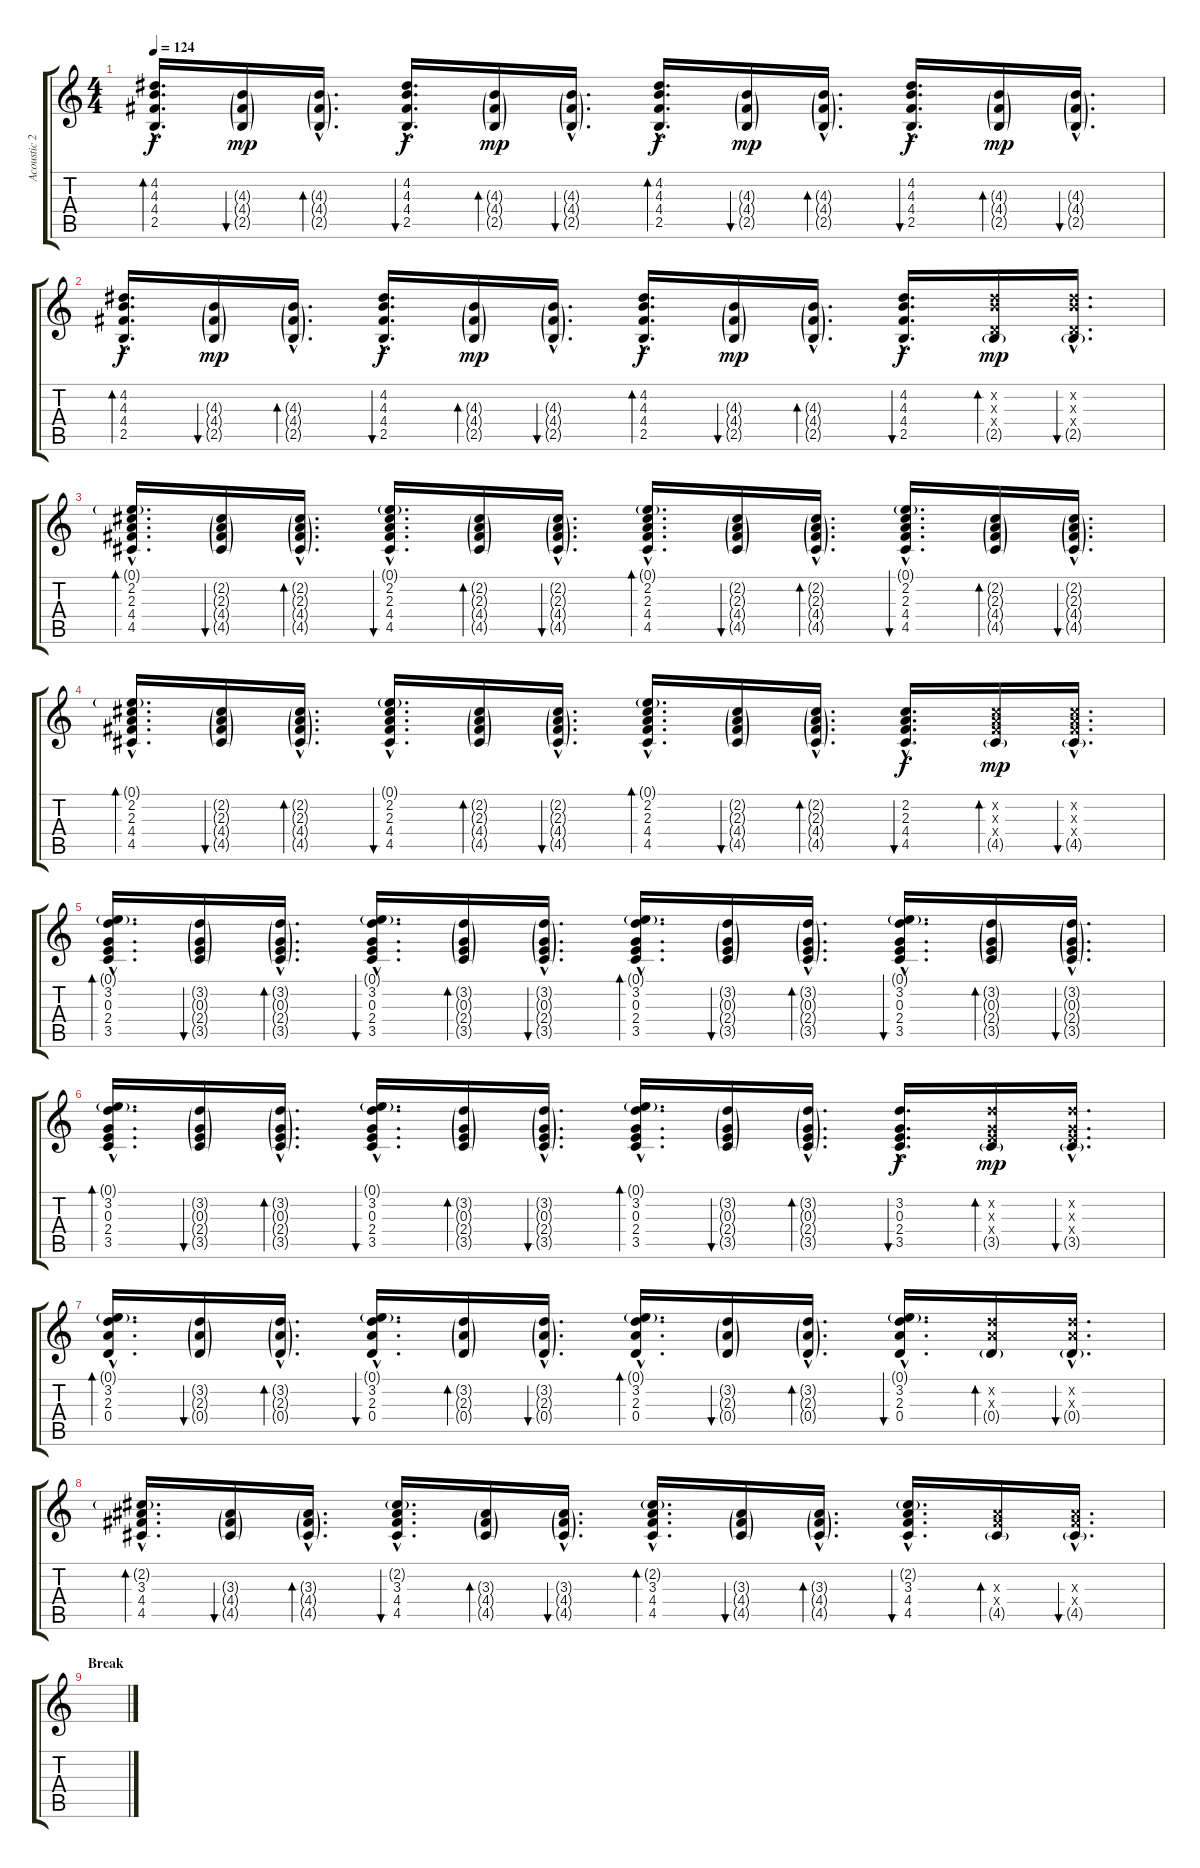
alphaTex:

\track ("Acoustic 2 (Dub)" "Acoustic 2") {instrument acousticguitarsteel}
\staff {score tabs}
\tuning (E4 B3 G3 D3 A2 E2) {hide}
\ts (4 4)
\tempo 124
\clef g2
\ks c
(4.2{hac} 4.3{hac} 4.4{hac} 2.5{hac}).16{d bd 60 dy f} (4.3{g} 4.4{g} 2.5{g}).16{bu 60 dy mp} (4.3{g hac} 4.4{g hac} 2.5{g hac}).16{d bd 60} (4.2{hac} 4.3{hac} 4.4{hac} 2.5{hac}).16{d bu 60 dy f} (4.3{g} 4.4{g} 2.5{g}).16{bd 60 dy mp} (4.3{g hac} 4.4{g hac} 2.5{g hac}).16{d bu 60} (4.2{hac} 4.3{hac} 4.4{hac} 2.5{hac}).16{d bd 60 dy f} (4.3{g} 4.4{g} 2.5{g}).16{bu 60 dy mp} (4.3{g hac} 4.4{g hac} 2.5{g hac}).16{d bd 60} (4.2{hac} 4.3{hac} 4.4{hac} 2.5{hac}).16{d bu 60 dy f} (4.3{g} 4.4{g} 2.5{g}).16{bd 60 dy mp} (4.3{g hac} 4.4{g hac} 2.5{g hac}).16{d bu 60} |
(4.2{hac} 4.3{hac} 4.4{hac} 2.5{hac}).16{d bd 60 dy f} (4.3{g} 4.4{g} 2.5{g}).16{bu 60 dy mp} (4.3{g hac} 4.4{g hac} 2.5{g hac}).16{d bd 60} (4.2{hac} 4.3{hac} 4.4{hac} 2.5{hac}).16{d bu 60 dy f} (4.3{g} 4.4{g} 2.5{g}).16{bd 60 dy mp} (4.3{g hac} 4.4{g hac} 2.5{g hac}).16{d bu 60} (4.2{hac} 4.3{hac} 4.4{hac} 2.5{hac}).16{d bd 60 dy f} (4.3{g} 4.4{g} 2.5{g}).16{bu 60 dy mp} (4.3{g hac} 4.4{g hac} 2.5{g hac}).16{d bd 60} (4.2{hac} 4.3{hac} 4.4{hac} 2.5{hac}).16{d bu 60 dy f} (4.2{x} 4.3{x} 0.4{x} 2.5{g}).16{bd 60 dy mp} (4.2{hac x} 4.3{hac x} 0.4{hac x} 2.5{g hac}).16{d bu 60} |
(0.1{g hac} 2.2{hac} 2.3{hac} 4.4{hac} 4.5{hac}).16{d bd 60} (2.2{g} 2.3{g} 4.4{g} 4.5{g}).16{bu 60} (2.2{g hac} 2.3{g hac} 4.4{g hac} 4.5{g hac}).16{d bd 60} (0.1{g hac} 2.2{hac} 2.3{hac} 4.4{hac} 4.5{hac}).16{d bu 60} (2.2{g} 2.3{g} 4.4{g} 4.5{g}).16{bd 60} (2.2{g hac} 2.3{g hac} 4.4{g hac} 4.5{g hac}).16{d bu 60} (0.1{g hac} 2.2{hac} 2.3{hac} 4.4{hac} 4.5{hac}).16{d bd 60} (2.2{g} 2.3{g} 4.4{g} 4.5{g}).16{bu 60} (2.2{g hac} 2.3{g hac} 4.4{g hac} 4.5{g hac}).16{d bd 60} (0.1{g hac} 2.2{hac} 2.3{hac} 4.4{hac} 4.5{hac}).16{d bu 60} (2.2{g} 2.3{g} 4.4{g} 4.5{g}).16{bd 60} (2.2{g hac} 2.3{g hac} 4.4{g hac} 4.5{g hac}).16{d bu 60} |
(0.1{g hac} 2.2{hac} 2.3{hac} 4.4{hac} 4.5{hac}).16{d bd 60} (2.2{g} 2.3{g} 4.4{g} 4.5{g}).16{bu 60} (2.2{g hac} 2.3{g hac} 4.4{g hac} 4.5{g hac}).16{d bd 60} (0.1{g hac} 2.2{hac} 2.3{hac} 4.4{hac} 4.5{hac}).16{d bu 60} (2.2{g} 2.3{g} 4.4{g} 4.5{g}).16{bd 60} (2.2{g hac} 2.3{g hac} 4.4{g hac} 4.5{g hac}).16{d bu 60} (0.1{g hac} 2.2{hac} 2.3{hac} 4.4{hac} 4.5{hac}).16{d bd 60} (2.2{g} 2.3{g} 4.4{g} 4.5{g}).16{bu 60} (2.2{g hac} 2.3{g hac} 4.4{g hac} 4.5{g hac}).16{d bd 60} (2.2{hac} 2.3{hac} 4.4{hac} 4.5{hac}).16{d bu 60 dy f} (2.2{x} 2.3{x} 4.4{x} 4.5{g}).16{bd 60 dy mp} (2.2{hac x} 2.3{hac x} 4.4{hac x} 4.5{g hac}).16{d bu 60} |
(0.1{g hac} 3.2{hac} 0.3{hac} 2.4{hac} 3.5{hac}).16{d bd 60} (3.2{g} 0.3{g} 2.4{g} 3.5{g}).16{bu 60} (3.2{g hac} 0.3{g hac} 2.4{g hac} 3.5{g hac}).16{d bd 60} (0.1{g hac} 3.2{hac} 0.3{hac} 2.4{hac} 3.5{hac}).16{d bu 60} (3.2{g} 0.3{g} 2.4{g} 3.5{g}).16{bd 60} (3.2{g hac} 0.3{g hac} 2.4{g hac} 3.5{g hac}).16{d bu 60} (0.1{g hac} 3.2{hac} 0.3{hac} 2.4{hac} 3.5{hac}).16{d bd 60} (3.2{g} 0.3{g} 2.4{g} 3.5{g}).16{bu 60} (3.2{g hac} 0.3{g hac} 2.4{g hac} 3.5{g hac}).16{d bd 60} (0.1{g hac} 3.2{hac} 0.3{hac} 2.4{hac} 3.5{hac}).16{d bu 60} (3.2{g} 0.3{g} 2.4{g} 3.5{g}).16{bd 60} (3.2{g hac} 0.3{g hac} 2.4{g hac} 3.5{g hac}).16{d bu 60} |
(0.1{g hac} 3.2{hac} 0.3{hac} 2.4{hac} 3.5{hac}).16{d bd 60} (3.2{g} 0.3{g} 2.4{g} 3.5{g}).16{bu 60} (3.2{g hac} 0.3{g hac} 2.4{g hac} 3.5{g hac}).16{d bd 60} (0.1{g hac} 3.2{hac} 0.3{hac} 2.4{hac} 3.5{hac}).16{d bu 60} (3.2{g} 0.3{g} 2.4{g} 3.5{g}).16{bd 60} (3.2{g hac} 0.3{g hac} 2.4{g hac} 3.5{g hac}).16{d bu 60} (0.1{g hac} 3.2{hac} 0.3{hac} 2.4{hac} 3.5{hac}).16{d bd 60} (3.2{g} 0.3{g} 2.4{g} 3.5{g}).16{bu 60} (3.2{g hac} 0.3{g hac} 2.4{g hac} 3.5{g hac}).16{d bd 60} (3.2{hac} 0.3{hac} 2.4{hac} 3.5{hac}).16{d bu 60 dy f} (3.2{x} 0.3{x} 2.4{x} 3.5{g}).16{bd 60 dy mp} (3.2{hac x} 0.3{hac x} 2.4{hac x} 3.5{g hac}).16{d bu 60} |
(0.1{g hac} 3.2{hac} 2.3{hac} 0.4{hac}).16{d bd 60} (3.2{g} 2.3{g} 0.4{g}).16{bu 60} (3.2{g hac} 2.3{g hac} 0.4{g hac}).16{d bd 60} (0.1{g hac} 3.2{hac} 2.3{hac} 0.4{hac}).16{d bu 60} (3.2{g} 2.3{g} 0.4{g}).16{bd 60} (3.2{g hac} 2.3{g hac} 0.4{g hac}).16{d bu 60} (0.1{g hac} 3.2{hac} 2.3{hac} 0.4{hac}).16{d bd 60} (3.2{g} 2.3{g} 0.4{g}).16{bu 60} (3.2{g hac} 2.3{g hac} 0.4{g hac}).16{d bd 60} (0.1{g hac} 3.2{hac} 2.3{hac} 0.4{hac}).16{d bu 60} (3.2{x} 2.3{x} 0.4{g}).16{bd 60} (3.2{hac x} 2.3{hac x} 0.4{g hac}).16{d bu 60} |
(2.2{g hac} 3.3{hac} 4.4{hac} 4.5{hac}).16{d bd 60} (3.3{g} 4.4{g} 4.5{g}).16{bu 60} (3.3{g hac} 4.4{g hac} 4.5{g hac}).16{d bd 60} (2.2{g hac} 3.3{hac} 4.4{hac} 4.5{hac}).16{d bu 60} (3.3{g} 4.4{g} 4.5{g}).16{bd 60} (3.3{g hac} 4.4{g hac} 4.5{g hac}).16{d bu 60} (2.2{g hac} 3.3{hac} 4.4{hac} 4.5{hac}).16{d bd 60} (3.3{g} 4.4{g} 4.5{g}).16{bu 60} (3.3{g hac} 4.4{g hac} 4.5{g hac}).16{d bd 60} (2.2{g hac} 3.3{hac} 4.4{hac} 4.5{hac}).16{d bu 60} (3.3{x} 4.4{x} 4.5{g}).16{bd 60} (3.3{hac x} 4.4{hac x} 4.5{g hac}).16{d bu 60} |
\section ("" "Break")
